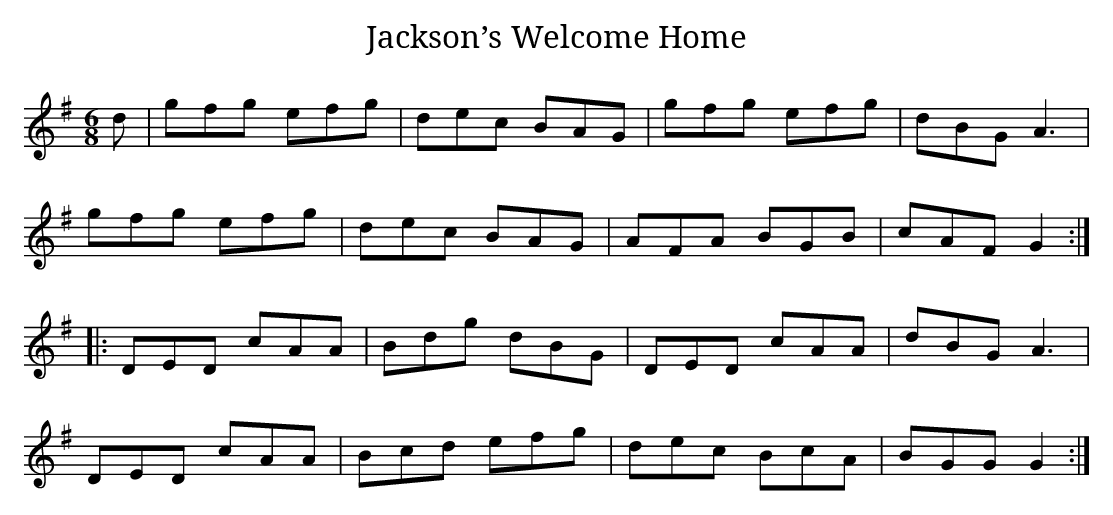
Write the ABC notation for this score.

X:1
T:Jackson’s Welcome Home
M:6/8
L:1/8
K:G
d|gfg efg|dec BAG|gfg efg|dBG A3|
gfg efg|dec BAG|AFA BGB|cAF G2:|
|:DED cAA|Bdg dBG|DED cAA|dBG A3|
DED cAA|Bcd efg|dec BcA|BGG G2:|]
